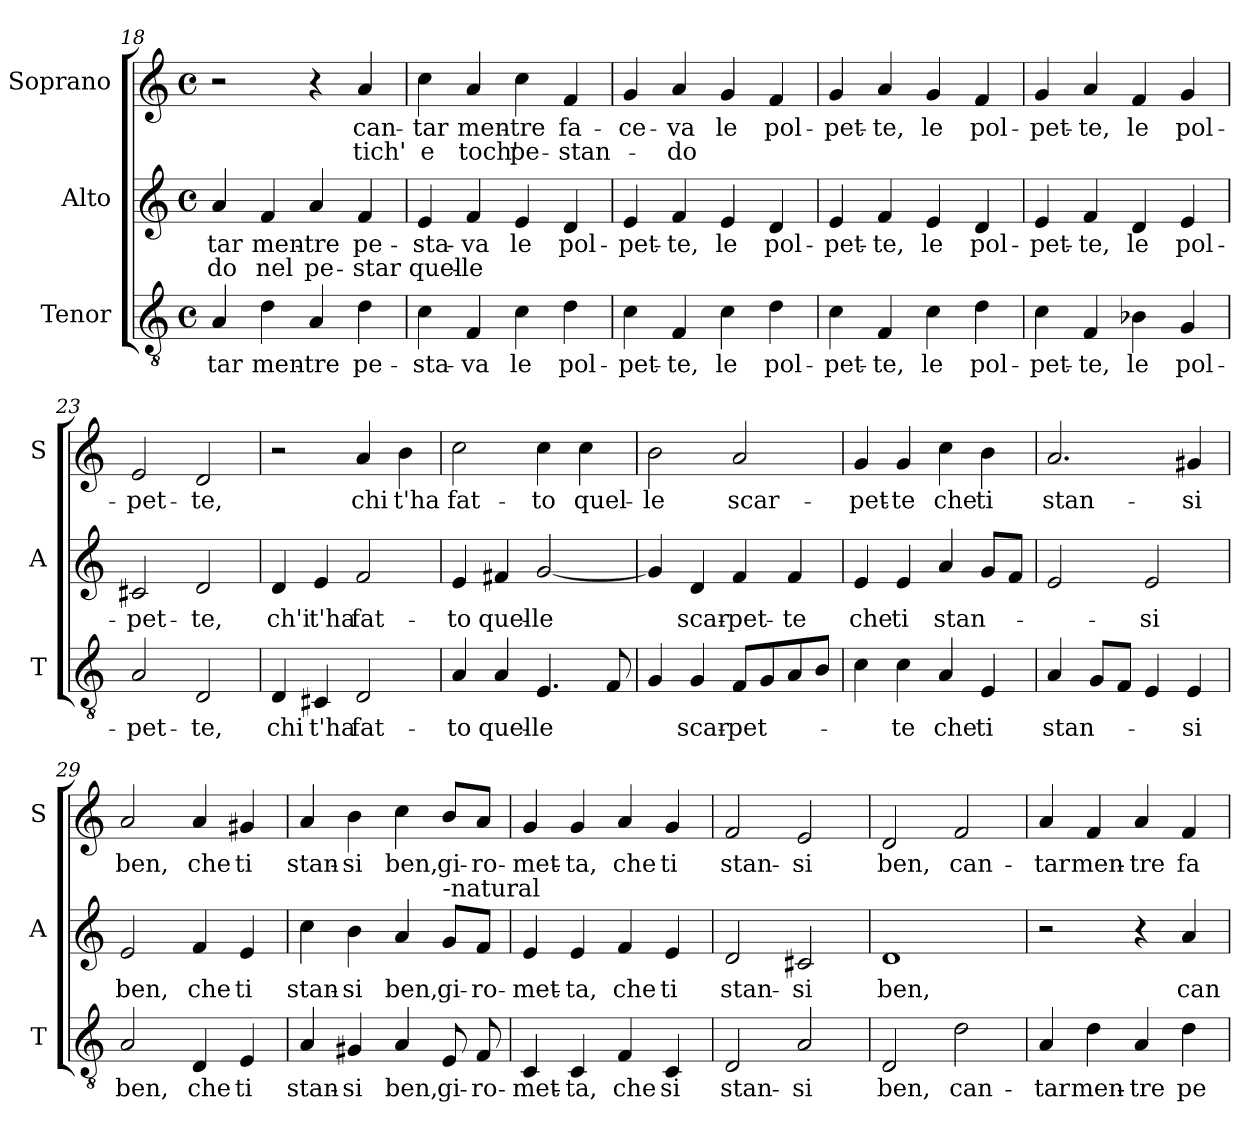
**kern	**text	**kern	**text	**text	**kern	**text	**text
*part3	*part3	*part2	*part2	*part2	*part1	*part1	*part1
*staff3	*staff3	*staff2	*staff2	*staff2	*staff1	*staff1	*staff1
*I"Tenor	*	*I"Alto	*	*	*I"Soprano	*	*
*I'T	*	*I'A	*	*	*I'S	*	*
*clefGv2	*	*clefG2	*	*	*clefG2	*	*
*k[]	*	*k[]	*	*	*k[]	*	*
*C:	*	*C:	*	*	*C:	*	*
*M4/4	*	*M4/4	*	*	*M4/4	*	*
*met(c)	*	*met(c)	*	*	*met(c)	*	*
=18	=18	=18	=18	=18	=18	=18	=18
!	!LO:LY:b	!	!LO:LY:b	!LO:LY:b	!	!	!
4A/	-tar	4a/	-tar	do	2r	.	.
!	!LO:LY:b	!	!LO:LY:b	!LO:LY:b	!	!	!
4d\	men-	4f/	men-	nel	.	.	.
!	!LO:LY:b	!	!LO:LY:b	!LO:LY:b	!	!	!
4A/	-tre	4a/	-tre	pe-	4r	.	.
!	!LO:LY:b	!	!LO:LY:b	!LO:LY:b	!	!LO:LY:b	!LO:LY:b
4d\	pe-	4f/	pe-	-star	4a/	can-	tich'
=19	=19	=19	=19	=19	=19	=19	=19
!	!LO:LY:b	!	!LO:LY:b	!LO:LY:b	!	!LO:LY:b	!LO:LY:b
4c\	-sta-	4e/	-sta-	quel-	4cc\	-tar	e
!	!LO:LY:b	!	!LO:LY:b	!LO:LY:b	!	!LO:LY:b	!LO:LY:b
4F/	-va	4f/	-va	-le	4a/	men-	toch'
!	!LO:LY:b	!	!LO:LY:b	!	!	!LO:LY:b	!LO:LY:b
4c\	le	4e/	le	.	4cc\	-tre	pe-
!	!LO:LY:b	!	!LO:LY:b	!	!	!LO:LY:b	!LO:LY:b
4d\	pol-	4d/	pol-	.	4f/	fa-	-stan-
=20	=20	=20	=20	=20	=20	=20	=20
!	!LO:LY:b	!	!LO:LY:b	!	!	!LO:LY:b	!
4c\	-pet-	4e/	-pet-	.	4g/	-ce-	.
!	!LO:LY:b	!	!LO:LY:b	!	!	!LO:LY:b	!LO:LY:b
4F/	-te,	4f/	-te,	.	4a/	-va	-do
!	!LO:LY:b	!	!LO:LY:b	!	!	!LO:LY:b	!
4c\	le	4e/	le	.	4g/	le	.
!	!LO:LY:b	!	!LO:LY:b	!	!	!LO:LY:b	!
4d\	pol-	4d/	pol-	.	4f/	pol-	.
!!LO:LB:g=z
=21	=21	=21	=21	=21	=21	=21	=21
!	!LO:LY:b	!	!LO:LY:b	!	!	!LO:LY:b	!
4c\	-pet-	4e/	-pet-	.	4g/	-pet-	.
!	!LO:LY:b	!	!LO:LY:b	!	!	!LO:LY:b	!
4F/	-te,	4f/	-te,	.	4a/	-te,	.
!	!LO:LY:b	!	!LO:LY:b	!	!	!LO:LY:b	!
4c\	le	4e/	le	.	4g/	le	.
!	!LO:LY:b	!	!LO:LY:b	!	!	!LO:LY:b	!
4d\	pol-	4d/	pol-	.	4f/	pol-	.
=22	=22	=22	=22	=22	=22	=22	=22
!	!LO:LY:b	!	!LO:LY:b	!	!	!LO:LY:b	!
4c\	-pet-	4e/	-pet-	.	4g/	-pet-	.
!	!LO:LY:b	!	!LO:LY:b	!	!	!LO:LY:b	!
4F/	-te,	4f/	-te,	.	4a/	-te,	.
!	!LO:LY:b	!	!LO:LY:b	!	!	!LO:LY:b	!
4B-X\	le	4d/	le	.	4f/	le	.
!	!LO:LY:b	!	!LO:LY:b	!	!	!LO:LY:b	!
4G/	pol-	4e/	pol-	.	4g/	pol-	.
=23	=23	=23	=23	=23	=23	=23	=23
!	!LO:LY:b	!	!LO:LY:b	!	!	!LO:LY:b	!
2A/	-pet-	2c#X/	-pet-	.	2e/	-pet-	.
!	!LO:LY:b	!	!LO:LY:b	!	!	!LO:LY:b	!
2D/	-te,	2d/	-te,	.	2d/	-te,	.
=24	=24	=24	=24	=24	=24	=24	=24
!	!LO:LY:b	!	!LO:LY:b	!	!	!	!
4D/	chi	4d/	ch'i	.	2r	.	.
!	!LO:LY:b	!	!LO:LY:b	!	!	!	!
4C#X/	t'ha	4e/	t'ha	.	.	.	.
!	!LO:LY:b	!	!LO:LY:b	!	!	!LO:LY:b	!
2D/	fat-	2f/	fat-	.	4a/	chi	.
!	!	!	!	!	!	!LO:LY:b	!
.	.	.	.	.	4b\	t'ha	.
=25	=25	=25	=25	=25	=25	=25	=25
!	!LO:LY:b	!	!LO:LY:b	!	!	!LO:LY:b	!
4A/	-to	4e/	-to	.	2cc\	fat-	.
!	!LO:LY:b	!	!LO:LY:b	!	!	!	!
4A/	quel-	4f#X/	quel-	.	.	.	.
!	!LO:LY:b	!	!LO:LY:b	!	!	!LO:LY:b	!
4.E/	-le	[2g/	-le	.	4cc\	-to	.
!	!	!	!	!	!	!LO:LY:b	!
.	.	.	.	.	4cc\	quel-	.
8F/	.	.	.	.	.	.	.
!!LO:LB:g=z
=26	=26	=26	=26	=26	=26	=26	=26
!	!	!	!	!	!	!LO:LY:b	!
4G/	.	4g/]	.	.	2b\	-le	.
!	!LO:LY:b	!	!LO:LY:b	!	!	!	!
4G/	scar-	4d/	scar-	.	.	.	.
!	!LO:LY:b	!	!LO:LY:b	!	!	!LO:LY:b	!
8F/L	-pet-	4f/	-pet-	.	2a/	scar-	.
8G/	.	.	.	.	.	.	.
!	!	!	!LO:LY:b	!	!	!	!
8A/	.	4f/	-te	.	.	.	.
8B/J	.	.	.	.	.	.	.
=27	=27	=27	=27	=27	=27	=27	=27
!	!	!	!LO:LY:b	!	!	!LO:LY:b	!
4c\	.	4e/	che	.	4g/	-pet-	.
!	!LO:LY:b	!	!LO:LY:b	!	!	!LO:LY:b	!
4c\	-te	4e/	ti	.	4g/	-te	.
!	!LO:LY:b	!	!LO:LY:b	!	!	!LO:LY:b	!
4A/	che	4a/	stan-	.	4cc\	che	.
!	!LO:LY:b	!	!	!	!	!LO:LY:b	!
4E/	ti	8g/L	.	.	4b\	ti	.
.	.	8f/J	.	.	.	.	.
=28	=28	=28	=28	=28	=28	=28	=28
!	!LO:LY:b	!	!	!	!	!LO:LY:b	!
4A/	stan-	2e/	.	.	2.a/	stan-	.
8G/L	.	.	.	.	.	.	.
8F/J	.	.	.	.	.	.	.
!	!	!	!LO:LY:b	!	!	!	!
4E/	.	2e/	-si	.	.	.	.
!	!LO:LY:b	!	!	!	!	!LO:LY:b	!
4E/	-si	.	.	.	4g#X/	-si	.
=29	=29	=29	=29	=29	=29	=29	=29
!	!LO:LY:b	!	!LO:LY:b	!	!	!LO:LY:b	!
2A/	ben,	2e/	ben,	.	2a/	ben,	.
!	!LO:LY:b	!	!LO:LY:b	!	!	!LO:LY:b	!
4D/	che	4f/	che	.	4a/	che	.
!	!LO:LY:b	!	!LO:LY:b	!	!	!LO:LY:b	!
4E/	ti	4e/	ti	.	4g#X/	ti	.
=30	=30	=30	=30	=30	=30	=30	=30
!	!LO:LY:b	!	!LO:LY:b	!	!	!LO:LY:b	!
4A/	stan-	4cc\	stan-	.	4a/	stan-	.
!	!LO:LY:b	!	!LO:LY:b	!	!	!LO:LY:b	!
4G#X/	-si	4b\	-si	.	4b\	-si	.
!	!LO:LY:b	!	!LO:LY:b	!	!	!LO:LY:b	!
4A/	ben,	4a/	ben,	.	4cc\	ben,	.
!	!	!LO:TX:a:t=-natural	!	!	!	!	!
!	!LO:LY:b	!	!LO:LY:b	!	!	!LO:LY:b	!
8E/	gi-	8g/L	gi-	.	8b/L	gi-	.
!	!LO:LY:b	!	!LO:LY:b	!	!	!LO:LY:b	!
8F/	-ro-	8f/J	-ro-	.	8a/J	-ro-	.
!!LO:LB:g=z
=31	=31	=31	=31	=31	=31	=31	=31
!	!LO:LY:b	!	!LO:LY:b	!	!	!LO:LY:b	!
4C/	-met-	4e/	-met-	.	4g/	-met-	.
!	!LO:LY:b	!	!LO:LY:b	!	!	!LO:LY:b	!
4C/	-ta,	4e/	-ta,	.	4g/	-ta,	.
!	!LO:LY:b	!	!LO:LY:b	!	!	!LO:LY:b	!
4F/	che	4f/	che	.	4a/	che	.
!	!LO:LY:b	!	!LO:LY:b	!	!	!LO:LY:b	!
4C/	si	4e/	ti	.	4g/	ti	.
=32	=32	=32	=32	=32	=32	=32	=32
!	!LO:LY:b	!	!LO:LY:b	!	!	!LO:LY:b	!
2D/	stan-	2d/	stan-	.	2f/	stan-	.
!	!LO:LY:b	!	!LO:LY:b	!	!	!LO:LY:b	!
2A/	-si	2c#X/	-si	.	2e/	-si	.
=33	=33	=33	=33	=33	=33	=33	=33
!	!LO:LY:b	!	!LO:LY:b	!	!	!LO:LY:b	!
2D/	ben,	1d	ben,	.	2d/	ben,	.
!	!LO:LY:b	!	!	!	!	!LO:LY:b	!
2d\	can-	.	.	.	2f/	can-	.
=34	=34	=34	=34	=34	=34	=34	=34
!	!LO:LY:b	!	!	!	!	!LO:LY:b	!
4A/	-tar	2r	.	.	4a/	-tar	.
!	!LO:LY:b	!	!	!	!	!LO:LY:b	!
4d\	men-	.	.	.	4f/	men-	.
!	!LO:LY:b	!	!	!	!	!LO:LY:b	!
4A/	-tre	4r	.	.	4a/	-tre	.
!	!LO:LY:b	!	!LO:LY:b	!	!	!LO:LY:b	!
4d\	pe-	4a/	can-	.	4f/	fa-	.
=	=	=	=	=	=	=	=
*-	*-	*-	*-	*-	*-	*-	*-
